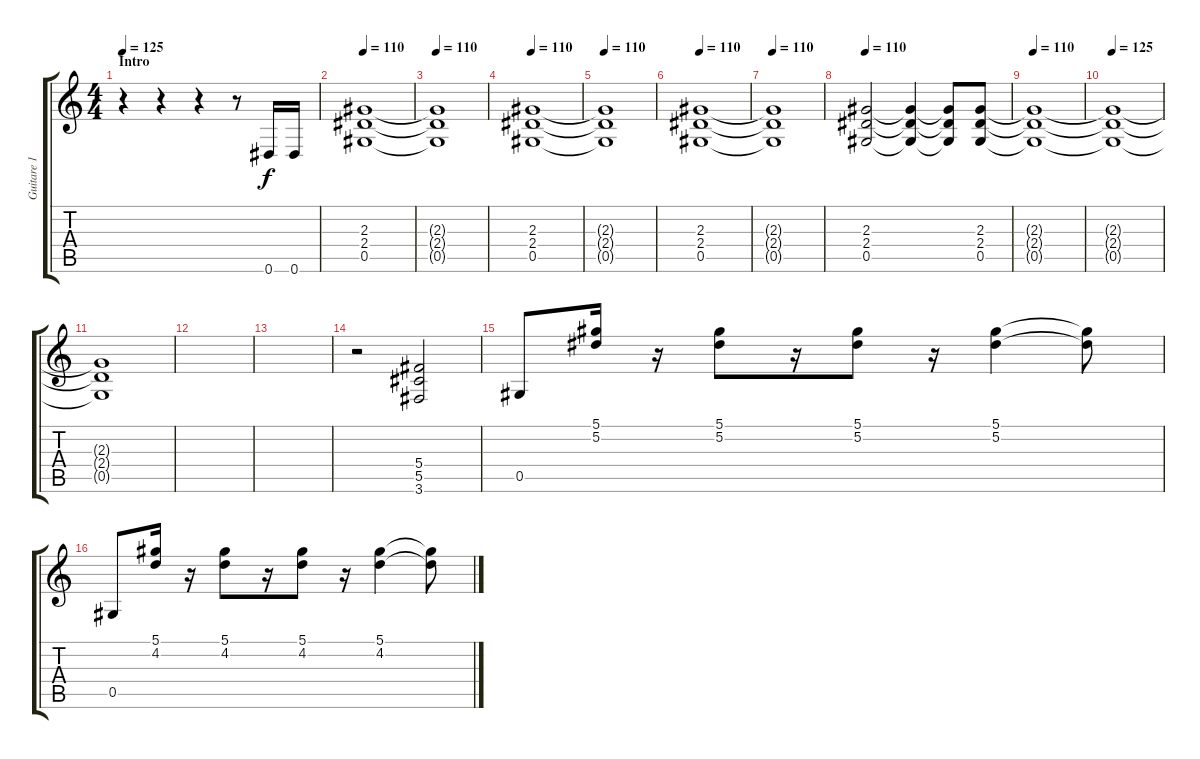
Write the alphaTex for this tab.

\track ("Guitare 1" "Guitare 1") {instrument distortionguitar}
\staff {score tabs}
\tuning (Eb4 Bb3 Gb3 Db3 Ab2 Eb2) {hide}
\ts (4 4)
\section ("" "Intro")
\tempo 125
\tempo 110
\tempo 125
\clef g2
\ks c
r.4{dy f instrument distortionguitar} r.4 r.4 r.8 0.6.16 0.6.16 |
\tempo 110
(2.3 2.4 0.5).1 |
\tempo 110
(2.3{t} 2.4{t} 0.5{t}).1 |
\tempo 110
(2.3 2.4 0.5).1 |
\tempo 110
(2.3{t} 2.4{t} 0.5{t}).1 |
\tempo 110
(2.3 2.4 0.5).1 |
\tempo 110
(2.3{t} 2.4{t} 0.5{t}).1 |
\tempo 110
(2.3 2.4 0.5).2 (2.3{t} 2.4{t} 0.5{t}).4 (2.3{t} 2.4{t} 0.5{t}).8 (2.3 2.4 0.5).8{volume 0} |
\tempo 110
(2.3{t} 2.4{t} 0.5{t}).1 |
\tempo 125
(2.3{t} 2.4{t} 0.5{t}).1 |
(2.3{t} 2.4{t} 0.5{t}).1 |
|
|
r.2{volume 0} (5.4 5.5 3.6).2{volume 13} |
0.5.8 (5.1 5.2).16 r.16 (5.1 5.2).8 r.16 (5.1 5.2).8 r.16 (5.1 5.2).4 (5.1{t} 5.2{t}).8 |
0.5.8 (5.1 4.2).16 r.16 (5.1 4.2).8 r.16 (5.1 4.2).8 r.16 (5.1 4.2).4 (5.1{t} 4.2{t}).8
